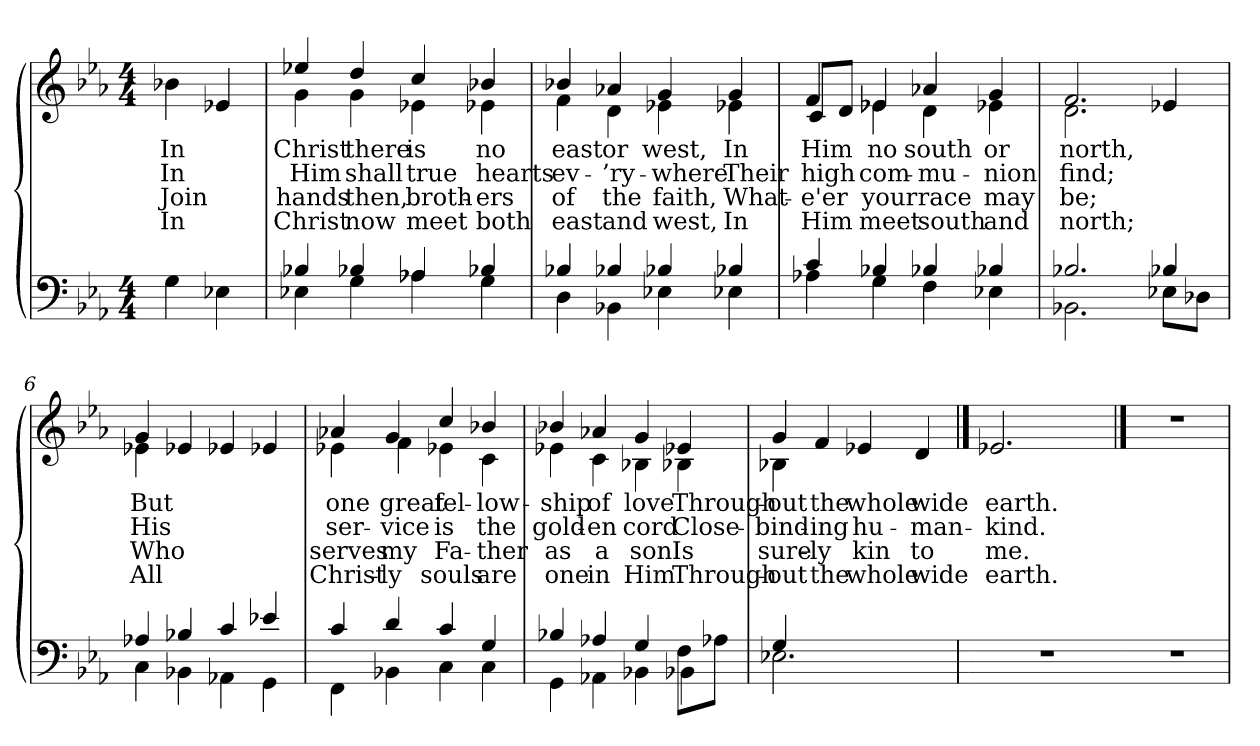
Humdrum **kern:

**kern	**kern	**text	**text	**text	**text
*part2	*part1	*part1	*part1	*part1	*part1
*staff2	*staff1	*staff1	*staff1	*staff1	*staff1
*clefF4	*clefG2	*	*	*	*
*k[b-e-a-]	*k[b-e-a-]	*	*	*	*
*E-:	*E-:	*	*	*	*
*M4/4	*M4/4	*	*	*	*
=1	=1	=1	=1	=1	=1
*^	*^	*	*	*	*
4G	4ryy	4b-X	4ryy	In	In	Join	In
4ryy	4E-X	4ryy	4e-X	.	.	.	.
=2	=2	=2	=2	=2	=2	=2	=2
4B-X	4E-X	4ee-X	4g	Christ	Him	hands	Christ
4B-X	4G	4dd	4g	there	shall	then,	now
4A-X	4A-X	4cc	4e-X	is	true	broth-	meet
4B-X	4G	4b-X	4e-X	no	hearts	-ers	both
=3	=3	=3	=3	=3	=3	=3	=3
4B-X	4D	4b-X	4f	east	ev-	of	east
4B-X	4BB-X	4a-X	4d	or	-’ry-	the	and
4B-X	4E-X	4g	4e-X	west,	-where	faith,	west,
4B-X	4E-X	4g	4e-X	In	Their	What-	In
=4	=4	=4	=4	=4	=4	=4	=4
4c	4A-X	4f	8c/L	Him	high	-e'er	Him
.	.	.	8d/J	.	.	.	.
4B-X	4G	4e-X	4e-X	no	com-	your	meet
4B-X	4F	4a-X	4d	south	-mu-	race	south
4B-X	4E-X	4g	4e-X	or	-nion	may	and
=5	=5	=5	=5	=5	=5	=5	=5
2.B-X	2.BB-X	2.f	2.d	north,	find;	be;	north;
4B-X	8E-X\L	4ryy	4e-X	.	.	.	.
.	8D-X\J	.	.	.	.	.	.
=6	=6	=6	=6	=6	=6	=6	=6
4A-X	4C	4g	4e-X	But	His	Who	All
4B-X	4BB-X	2.ryy	4e-X	.	.	.	.
4c	4AA-X	.	4e-X	.	.	.	.
4e-X	4GG	.	4e-X	.	.	.	.
=7	=7	=7	=7	=7	=7	=7	=7
4c	4FF	4a-X	4e-X	one	ser-	serves	Christ-
4d	4BB-X	4g	4f	great	-vice	my	-ly
4c	4C	4cc	4e-X	fel-	is	Fa-	souls
4G	4C	4b-X	4c	-low-	the	-ther	are
=8	=8	=8	=8	=8	=8	=8	=8
4B-X	4GG	4b-X	4e-X	-ship	gold-	as	one
4A-X	4AA-X	4a-X	4c	of	-en	a	in
4G	4BB-X	4g	4B-X	love	cord	son	Him
8F\L	4BB-X	4e-X	4B-X	Through-	Close-	Is	Through-
8A-X\J	.	.	.	.	.	.	.
=9	=9	=9	=9	=9	=9	=9	=9
!LO:N:vis=4	!	!	!LO:N:vis=4	!	!	!	!
2.G	2.E-X	4g	2.B-X	-out	-bind-	sure-	-out
.	.	4f	.	the	-ing	-ly	the
.	.	4e-X	.	whole	hu-	kin	whole
4ryy	4ryy	4d	4ryy	wide	-man-	to	wide
=10	=10	==10	==10	==10	==10	==10	==10
!	!	!LO:N:vis=4	!	!	!	!	!
*v	*v	*	*	*	*	*	*
*	*v	*v	*	*	*	*
1r	2.e-X	earth.	-kind.	me.	earth.
.	4ryy	.	.	.	.
=11	==11	==11	==11	==11	==11
1r	1r	.	.	.	.
=	=	=	=	=	=
*-	*-	*-	*-	*-	*-
